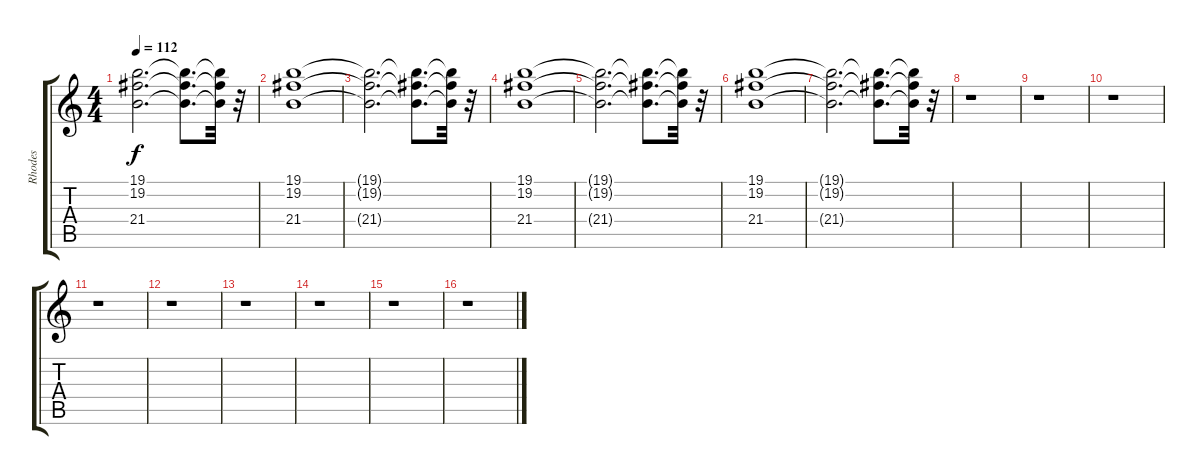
\track ("Rhodes" "Rhodes") {instrument electricpiano2}
\staff {score tabs}
\tuning (E4 B3 G3 D3 A2 E2) {hide}
\ts (4 4)
\tempo 112
\clef g2
\ks c
(19.1{t} 19.2{t} 21.4{t}).2{d dy f} (19.1{t} 19.2{t} 21.4{t}).8{d} (19.1{t} 19.2{t} 21.4{t}).32 r.32 |
(19.1 19.2 21.4).1 |
(19.1{t} 19.2{t} 21.4{t}).2{d} (19.1{t} 19.2{t} 21.4{t}).8{d} (19.1{t} 19.2{t} 21.4{t}).32 r.32 |
(19.1 19.2 21.4).1 |
(19.1{t} 19.2{t} 21.4{t}).2{d} (19.1{t} 19.2{t} 21.4{t}).8{d} (19.1{t} 19.2{t} 21.4{t}).32 r.32 |
(19.1 19.2 21.4).1 |
(19.1{t} 19.2{t} 21.4{t}).2{d} (19.1{t} 19.2{t} 21.4{t}).8{d} (19.1{t} 19.2{t} 21.4{t}).32 r.32 |
r.1 |
r.1 |
r.1 |
r.1 |
r.1 |
r.1 |
r.1 |
r.1 |
r.1
